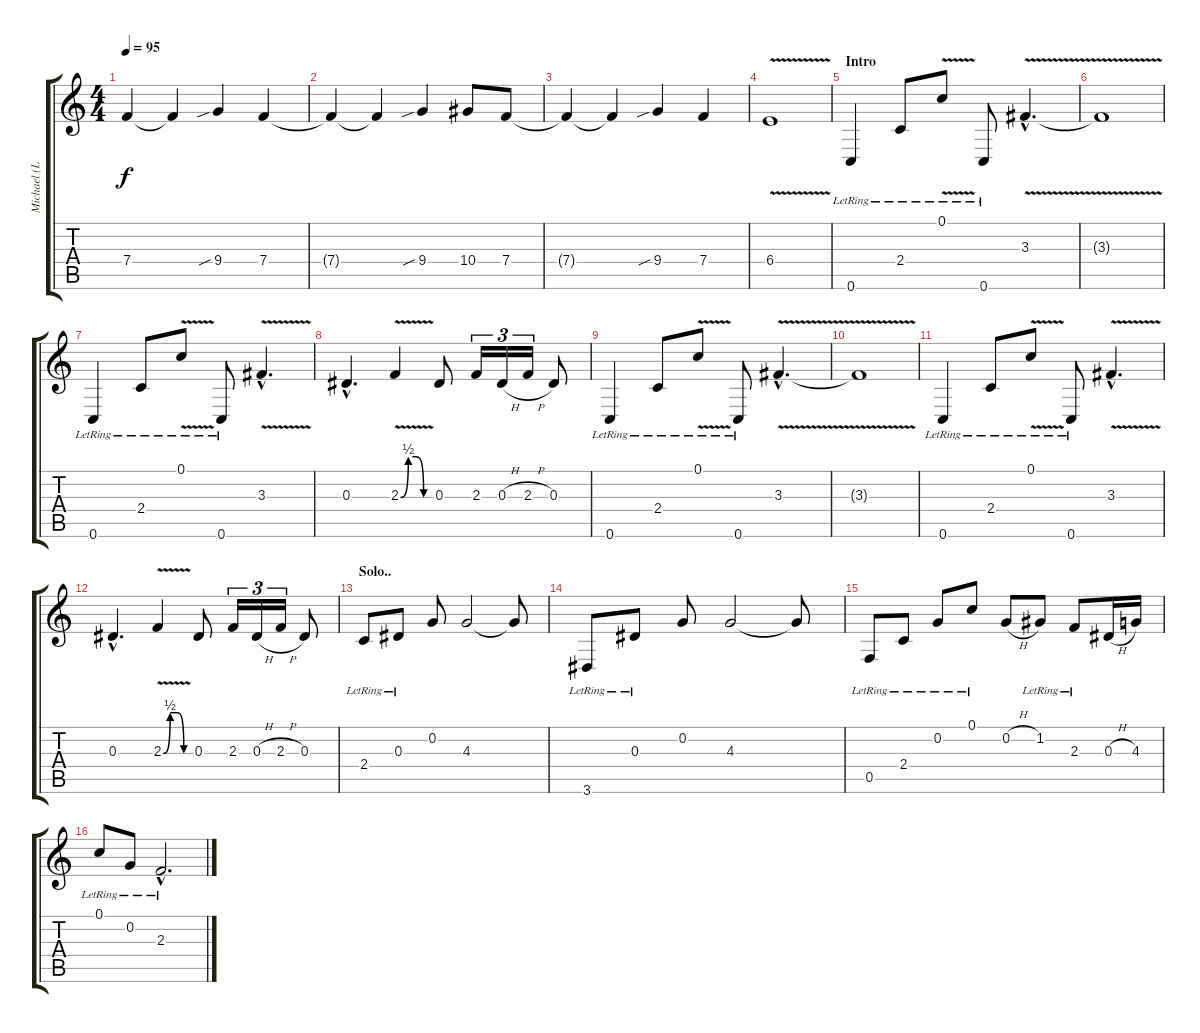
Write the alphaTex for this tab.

\track ("Michael (L)" "Michael (L") {instrument overdrivenguitar}
\staff {score tabs}
\tuning (C4 G3 Eb3 Bb2 F2 C2) {hide}
\ts (4 4)
\tempo 95
\clef g2
\ks c
7.4{t}.4{dy f} 7.4{t}.4 9.4{sib}.4 7.4.4 |
7.4{t}.4 7.4{t}.4 9.4{sib}.4 10.4.8 7.4.8 |
7.4{t}.4 7.4{t}.4 9.4{sib}.4 7.4.4 |
6.4{v}.1 |
\section ("" "Intro")
0.6{lr}.4{instrument electricguitarclean} 2.4{lr}.8 0.1{v lr}.8 0.6{lr}.8 3.3{v hac}.4{d} |
3.3{t}.1 |
0.6{lr}.4 2.4{lr}.8 0.1{v lr}.8 0.6{lr}.8 3.3{v hac}.4{d} |
0.3{hac}.4{d} 2.3{be (custom 0 0 15 2 30 2 45 0 60 0) v}.4 0.3.8 2.3.16{tu (3 2)} 0.3{h}.16{tu (3 2)} 2.3{h}.16{tu (3 2)} 0.3.8 |
0.6{lr}.4{instrument electricguitarclean} 2.4{lr}.8 0.1{v lr}.8 0.6{lr}.8 3.3{v hac}.4{d} |
3.3{t}.1 |
0.6{lr}.4 2.4{lr}.8 0.1{v lr}.8 0.6{lr}.8 3.3{v hac}.4{d} |
0.3{hac}.4{d} 2.3{be (custom 0 0 15 2 30 2 45 0 60 0) v}.4 0.3.8 2.3.16{tu (3 2)} 0.3{h}.16{tu (3 2)} 2.3{h}.16{tu (3 2)} 0.3.8 |
\section ("" "Solo..")
2.4{lr}.8 0.3{lr}.8 0.2.8 4.3.2 4.3{t}.8 |
3.6{lr}.8 0.3{lr}.8 0.2.8 4.3.2 4.3{t}.8 |
0.5{lr}.8 2.4{lr}.8 0.2{lr}.8 0.1{lr}.8 0.2{h}.8 1.2{lr}.8 2.3{lr}.8 0.3{h}.16 4.3.16 |
0.1{lr}.8 0.2{lr}.8 2.3{hac lr}.2{d}
